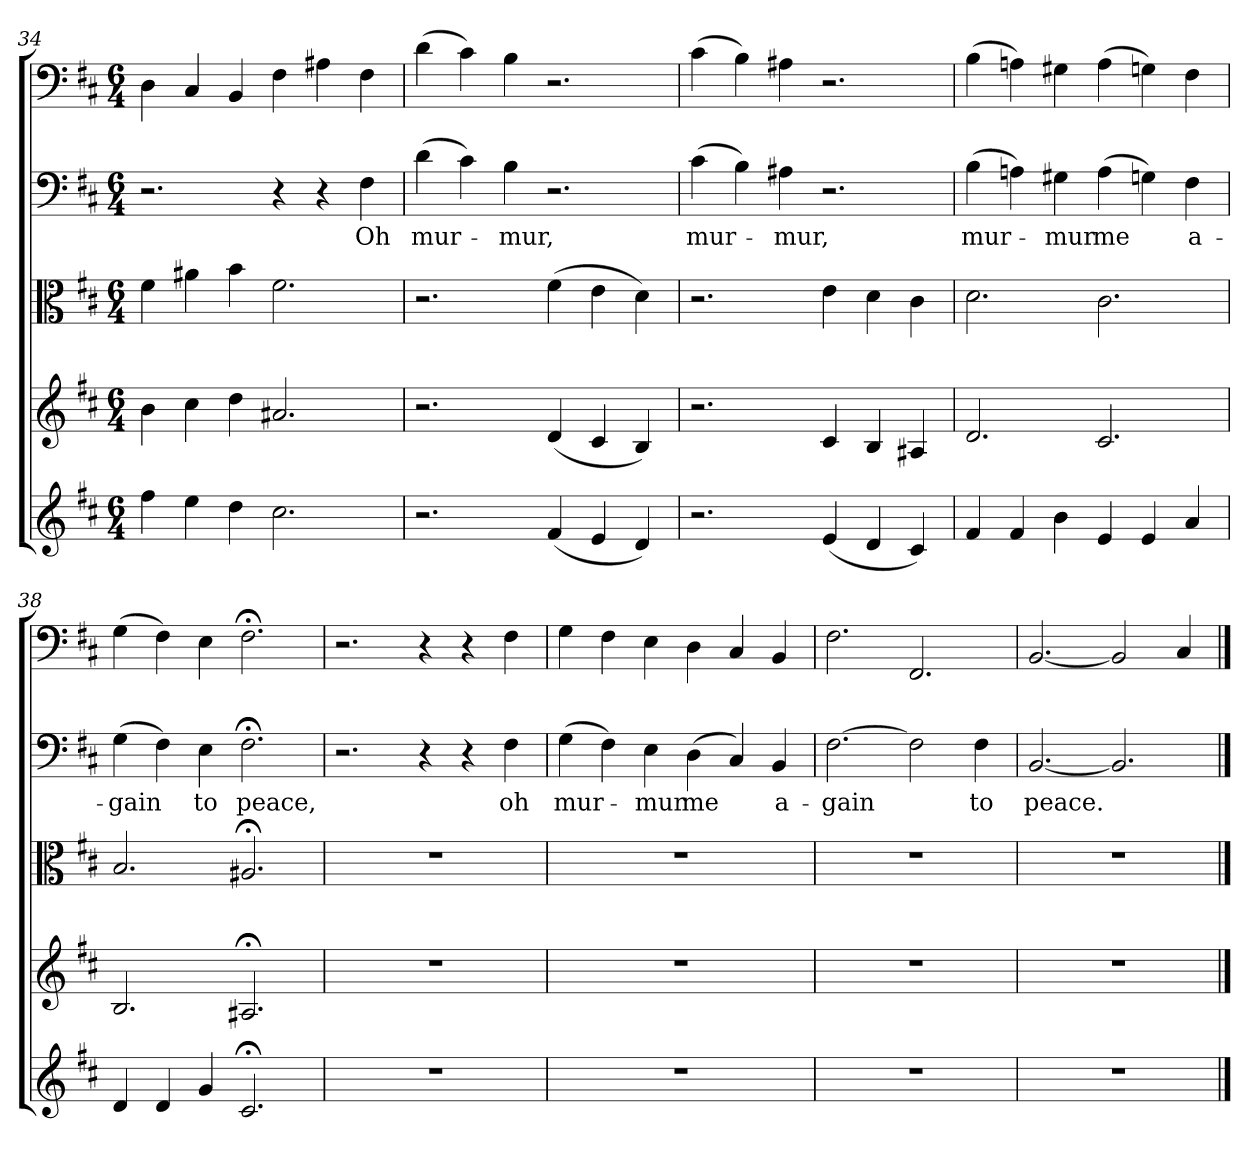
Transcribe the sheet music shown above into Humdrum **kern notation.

**kern	**kern	**kern	**kern	**text	**kern
*part5	*part4	*part3	*part2	*part2	*part1
*staff5	*staff4	*staff3	*staff2	*staff2	*staff1
*clefG2	*clefG2	*clefC3	*clefF4	*	*clefF4
*k[f#c#]	*k[f#c#]	*k[f#c#]	*k[f#c#]	*	*k[f#c#]
*D:	*D:	*D:	*D:	*	*D:
*M6/4	*M6/4	*M6/4	*M6/4	*	*M6/4
=34	=34	=34	=34	=34	=34
4ff#\	4b\	4f#\	2.r	.	4D\
4ee\	4cc#\	4a#X\	.	.	4C#/
4dd\	4dd\	4b\	.	.	4BB/
2.cc#\	2.a#X/	2.f#\	4r	.	4F#\
.	.	.	4r	.	4A#X\
.	.	.	4F#\	Oh	4F#\
=35	=35	=35	=35	=35	=35
2.r	2.r	2.r	(4d\	mur-	(4d\
.	.	.	4c#\)	.	4c#\)
.	.	.	4B\	-mur,	4B\
(4f#/	(4d/	(4f#\	2.r	.	2.r
4e/	4c#/	4e\	.	.	.
4d/)	4B/)	4d\)	.	.	.
=36	=36	=36	=36	=36	=36
2.r	2.r	2.r	(4c#\	mur-	(4c#\
.	.	.	4B\)	.	4B\)
.	.	.	4A#X\	-mur,	4A#X\
(4e/	4c#/	4e\	2.r	.	2.r
4d/	4B/	4d\	.	.	.
4c#/)	4A#X/	4c#\	.	.	.
=37	=37	=37	=37	=37	=37
4f#/	2.d/	2.d\	(4B\	mur-	(4B\
4f#/	.	.	4An\)	.	4An\)
4b\	.	.	4G#X\	-mur	4G#X\
4e/	2.c#/	2.c#\	(4A\	me	(4A\
4e/	.	.	4Gn\)	.	4Gn\)
4a/	.	.	4F#\	a-	4F#\
=38	=38	=38	=38	=38	=38
4d/	2.B/	2.B/	(4G\	-gain	(4G\
4d/	.	.	4F#\)	.	4F#\)
4g/	.	.	4E\	to	4E\
2.c#;</	2.A#X;</	2.A#X;</	2.F#;<\	peace,	2.F#;<\
=39	=39	=39	=39	=39	=39
1.r	1.r	1.r	2.r	.	2.r
.	.	.	4r	.	4r
.	.	.	4r	.	4r
.	.	.	4F#\	oh	4F#\
=40	=40	=40	=40	=40	=40
1.r	1.r	1.r	(4G\	mur-	4G\
.	.	.	4F#\)	.	4F#\
.	.	.	4E\	-mur	4E\
.	.	.	(4D\	me	4D\
.	.	.	4C#/)	.	4C#/
.	.	.	4BB/	a-	4BB/
=41	=41	=41	=41	=41	=41
1.r	1.r	1.r	[2.F#\	-gain	2.F#\
.	.	.	2F#\]	.	2.FF#/
.	.	.	4F#\	to	.
=42	=42	=42	=42	=42	=42
1.r	1.r	1.r	[2.BB/	peace.	[2.BB/
.	.	.	2.BB/]	.	2BB/]
.	.	.	.	.	4C#/
==	==	==	==	==	==
*-	*-	*-	*-	*-	*-
